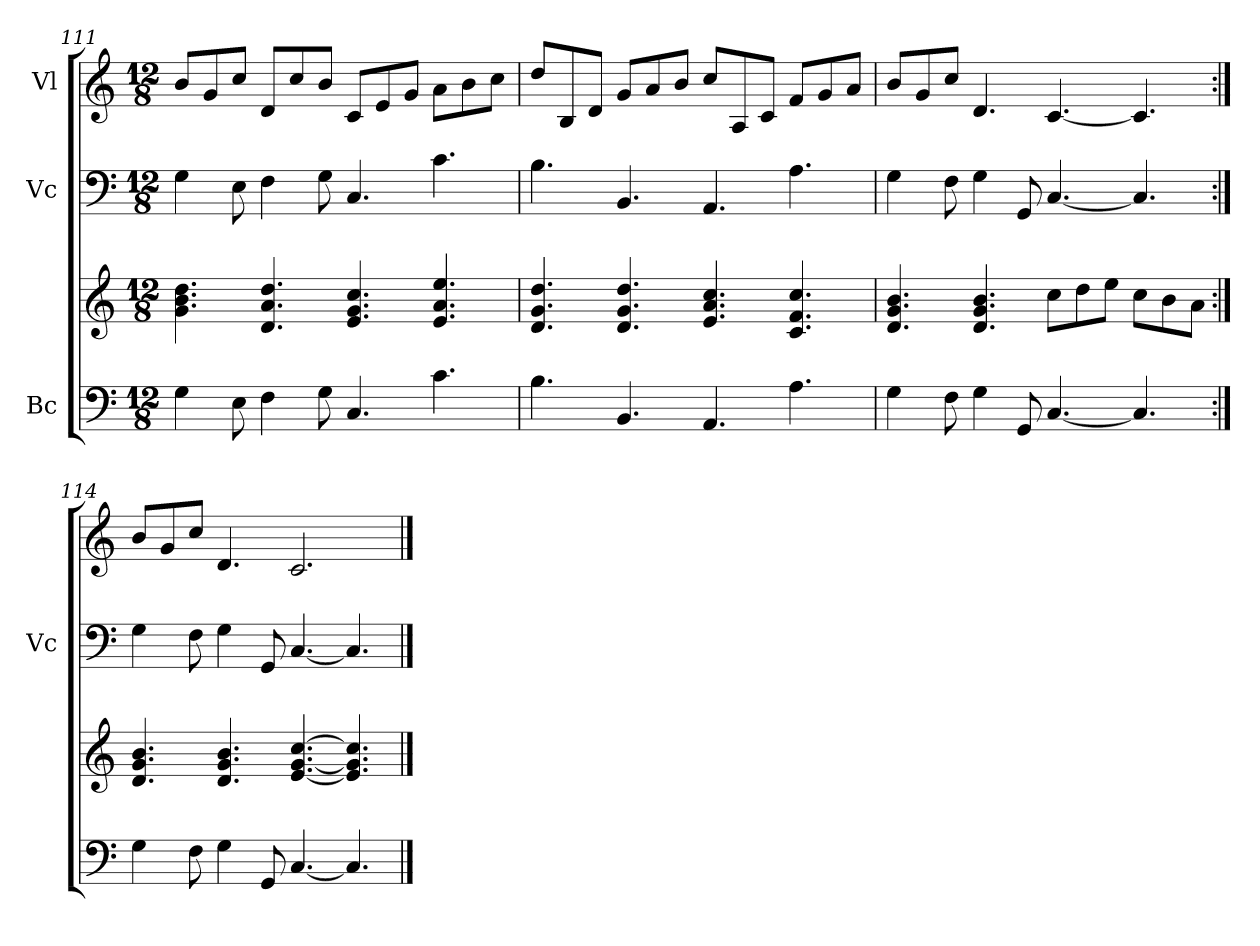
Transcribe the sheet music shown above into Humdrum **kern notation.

**kern	**kern	**kern	**kern
*part3	*part3	*part2	*part1
*staff4	*staff3	*staff2	*staff1
*I"Bc	*	*I"Vc	*I"Vl
*	*	*I'Vc	*
!!LO:LB:g=z
*clefF4	*clefG2	*clefF4	*clefG2
*k[]	*k[]	*k[]	*k[]
*M12/8	*M12/8	*M12/8	*M12/8
=111	=111	=111	=111
4G\	4.g\ 4.b\ 4.dd\	4G\	8b/L
.	.	.	8g/
8E\	.	8E\	8cc/J
4F\	4.d/ 4.a/ 4.dd/	4F\	8d/L
.	.	.	8cc/
8G\	.	8G\	8b/J
4.C/	4.e/ 4.g/ 4.cc/	4.C/	8c/L
.	.	.	8e/
.	.	.	8g/J
4.c\	4.e/ 4.a/ 4.ee/	4.c\	8a\L
.	.	.	8b\
.	.	.	8cc\J
=112	=112	=112	=112
4.B\	4.d/ 4.g/ 4.dd/	4.B\	8dd/L
.	.	.	8B/
.	.	.	8d/J
4.BB/	4.d/ 4.g/ 4.dd/	4.BB/	8g/L
.	.	.	8a/
.	.	.	8b/J
4.AA/	4.e/ 4.a/ 4.cc/	4.AA/	8cc/L
.	.	.	8A/
.	.	.	8c/J
4.A\	4.c/ 4.f/ 4.cc/	4.A\	8f/L
.	.	.	8g/
.	.	.	8a/J
=113	=113	=113	=113
4G\	4.d/ 4.g/ 4.b/	4G\	8b/L
.	.	.	8g/
8F\	.	8F\	8cc/J
4G\	4.d/ 4.g/ 4.b/	4G\	4.d/
8GG/	.	8GG/	.
[4.C/	8cc\L	[4.C/	[4.c/
.	8dd\	.	.
.	8ee\J	.	.
4.C/]	8cc\L	4.C/]	4.c/]
.	8b\	.	.
.	8a\J	.	.
=114:|!	=114:|!	=114:|!	=114:|!
4G\	4.d/ 4.g/ 4.b/	4G\	8b/L
.	.	.	8g/
8F\	.	8F\	8cc/J
4G\	4.d/ 4.g/ 4.b/	4G\	4.d/
8GG/	.	8GG/	.
[4.C/	[4.e/ [4.g/ [4.cc/	[4.C/	2.c/
4.C/]	4.e/] 4.g/] 4.cc/]	4.C/]	.
==	==	==	==
*-	*-	*-	*-
